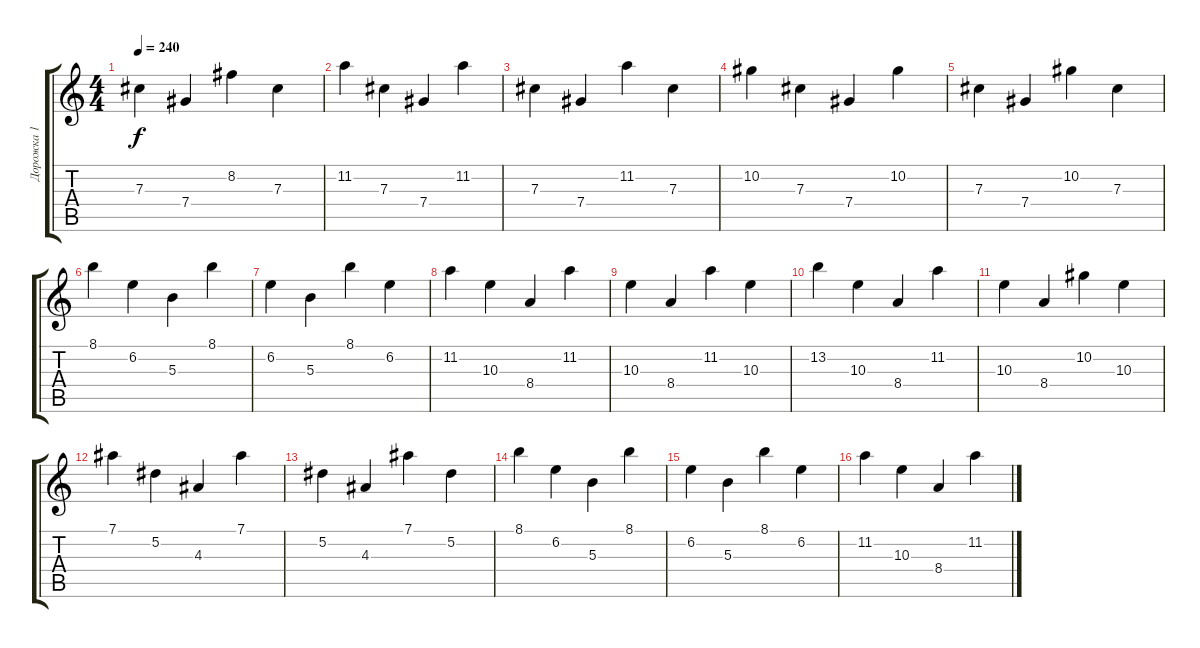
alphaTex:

\track ("Дорожка 1" "Дорожка 1") {instrument acousticguitarnylon}
\staff {score tabs}
\tuning (Eb4 Bb3 Gb3 Db3 Ab2 Eb2) {hide}
\ts (4 4)
\tempo 240
\clef g2
\ks c
7.3.4{dy f} 7.4.4 8.2.4 7.3.4 |
11.2.4 7.3.4 7.4.4 11.2.4 |
7.3.4 7.4.4 11.2.4 7.3.4 |
10.2.4 7.3.4 7.4.4 10.2.4 |
7.3.4 7.4.4 10.2.4 7.3.4 |
8.1.4 6.2.4 5.3.4 8.1.4 |
6.2.4 5.3.4 8.1.4 6.2.4 |
11.2.4 10.3.4 8.4.4 11.2.4 |
10.3.4 8.4.4 11.2.4 10.3.4 |
13.2.4 10.3.4 8.4.4 11.2.4 |
10.3.4 8.4.4 10.2.4 10.3.4 |
7.1.4 5.2.4 4.3.4 7.1.4 |
5.2.4 4.3.4 7.1.4 5.2.4 |
8.1.4 6.2.4 5.3.4 8.1.4 |
6.2.4 5.3.4 8.1.4 6.2.4 |
11.2.4 10.3.4 8.4.4 11.2.4
